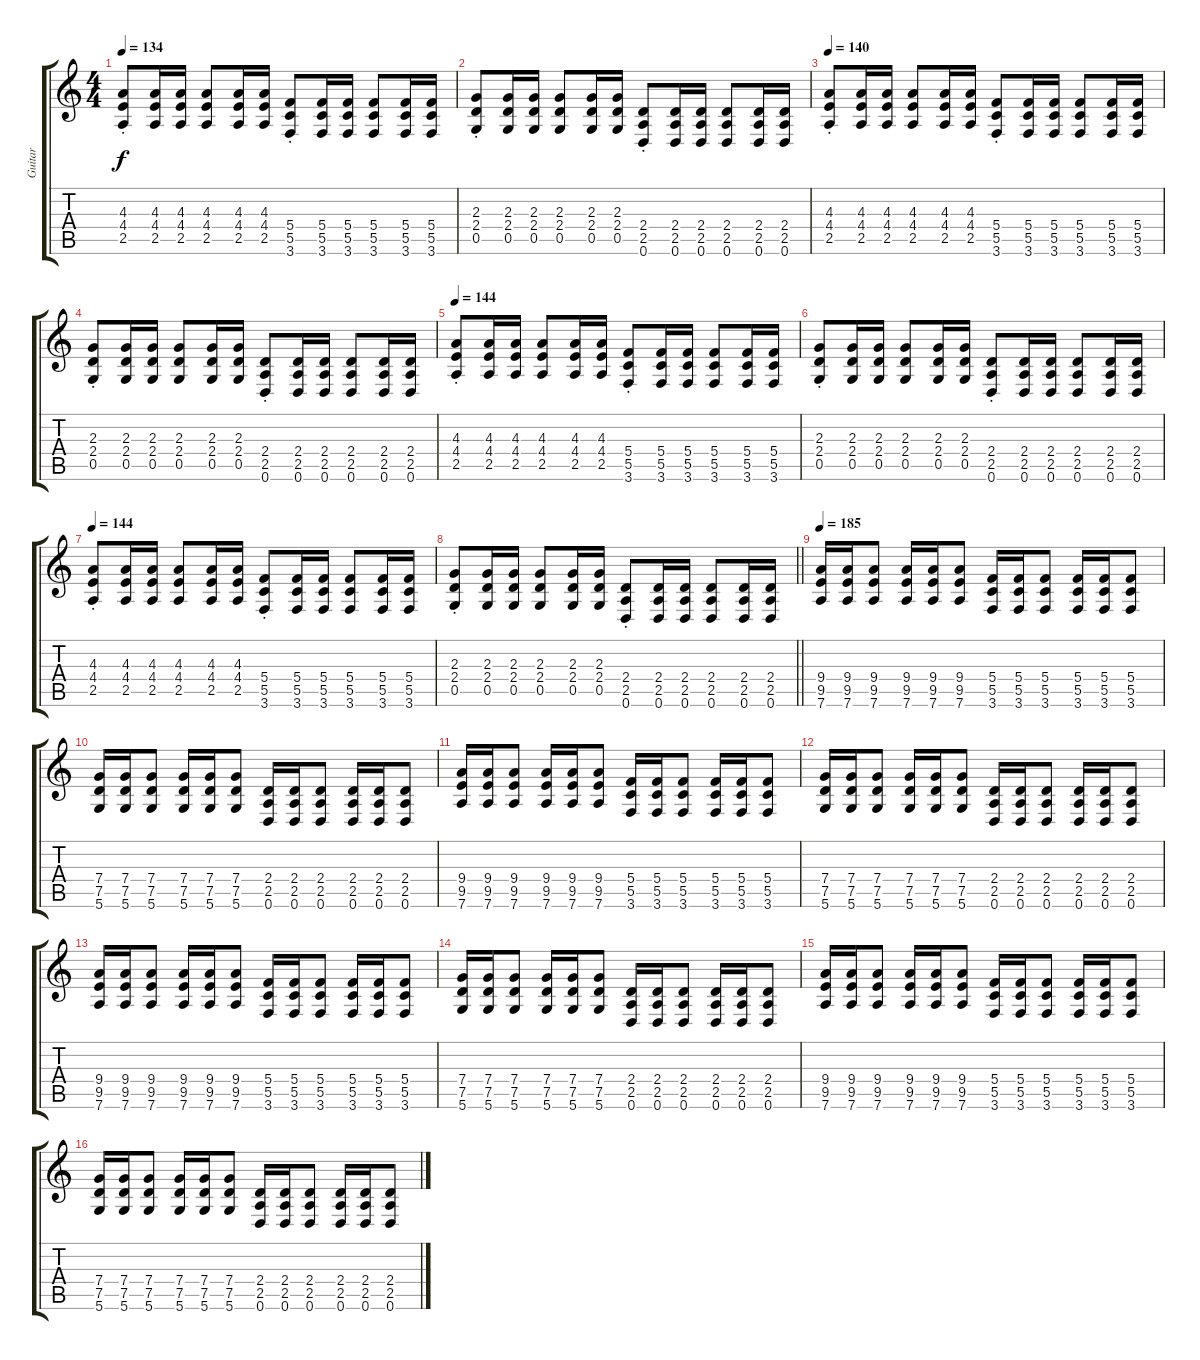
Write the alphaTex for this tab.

\track ("Guitar" "Guitar") {instrument distortionguitar}
\staff {score tabs}
\tuning (D4 A3 F3 C3 G2 D2) {hide}
\ts (4 4)
\tempo 134
\clef g2
\ks c
(4.3{st} 4.4{st} 2.5{st}).8{dy f} (4.3 4.4 2.5).16 (4.3 4.4 2.5).16 (4.3 4.4 2.5).8 (4.3 4.4 2.5).16 (4.3 4.4 2.5).16 (5.4{st} 5.5{st} 3.6{st}).8 (5.4 5.5 3.6).16 (5.4 5.5 3.6).16 (5.4 5.5 3.6).8 (5.4 5.5 3.6).16 (5.4 5.5 3.6).16 |
(2.3{st} 2.4{st} 0.5{st}).8 (2.3 2.4 0.5).16 (2.3 2.4 0.5).16 (2.3 2.4 0.5).8 (2.3 2.4 0.5).16 (2.3 2.4 0.5).16 (2.4{st} 2.5{st} 0.6{st}).8 (2.4 2.5 0.6).16 (2.4 2.5 0.6).16 (2.4 2.5 0.6).8 (2.4 2.5 0.6).16 (2.4 2.5 0.6).16 |
\tempo 140
(4.3{st} 4.4{st} 2.5{st}).8 (4.3 4.4 2.5).16 (4.3 4.4 2.5).16 (4.3 4.4 2.5).8 (4.3 4.4 2.5).16 (4.3 4.4 2.5).16 (5.4{st} 5.5{st} 3.6{st}).8 (5.4 5.5 3.6).16 (5.4 5.5 3.6).16 (5.4 5.5 3.6).8 (5.4 5.5 3.6).16 (5.4 5.5 3.6).16 |
(2.3{st} 2.4{st} 0.5{st}).8 (2.3 2.4 0.5).16 (2.3 2.4 0.5).16 (2.3 2.4 0.5).8 (2.3 2.4 0.5).16 (2.3 2.4 0.5).16 (2.4{st} 2.5{st} 0.6{st}).8 (2.4 2.5 0.6).16 (2.4 2.5 0.6).16 (2.4 2.5 0.6).8 (2.4 2.5 0.6).16 (2.4 2.5 0.6).16 |
\tempo 144
(4.3{st} 4.4{st} 2.5{st}).8 (4.3 4.4 2.5).16 (4.3 4.4 2.5).16 (4.3 4.4 2.5).8 (4.3 4.4 2.5).16 (4.3 4.4 2.5).16 (5.4{st} 5.5{st} 3.6{st}).8 (5.4 5.5 3.6).16 (5.4 5.5 3.6).16 (5.4 5.5 3.6).8 (5.4 5.5 3.6).16 (5.4 5.5 3.6).16 |
(2.3{st} 2.4{st} 0.5{st}).8 (2.3 2.4 0.5).16 (2.3 2.4 0.5).16 (2.3 2.4 0.5).8 (2.3 2.4 0.5).16 (2.3 2.4 0.5).16 (2.4{st} 2.5{st} 0.6{st}).8 (2.4 2.5 0.6).16 (2.4 2.5 0.6).16 (2.4 2.5 0.6).8 (2.4 2.5 0.6).16 (2.4 2.5 0.6).16 |
\tempo 144
(4.3{st} 4.4{st} 2.5{st}).8 (4.3 4.4 2.5).16 (4.3 4.4 2.5).16 (4.3 4.4 2.5).8 (4.3 4.4 2.5).16 (4.3 4.4 2.5).16 (5.4{st} 5.5{st} 3.6{st}).8 (5.4 5.5 3.6).16 (5.4 5.5 3.6).16 (5.4 5.5 3.6).8 (5.4 5.5 3.6).16 (5.4 5.5 3.6).16 |
\barLineRight lightlight
(2.3{st} 2.4{st} 0.5{st}).8 (2.3 2.4 0.5).16 (2.3 2.4 0.5).16 (2.3 2.4 0.5).8 (2.3 2.4 0.5).16 (2.3 2.4 0.5).16 (2.4{st} 2.5{st} 0.6{st}).8 (2.4 2.5 0.6).16 (2.4 2.5 0.6).16 (2.4 2.5 0.6).8 (2.4 2.5 0.6).16 (2.4 2.5 0.6).16 |
\tempo 185
(9.4 9.5 7.6).16 (9.4 9.5 7.6).16 (9.4 9.5 7.6).8 (9.4 9.5 7.6).16 (9.4 9.5 7.6).16 (9.4 9.5 7.6).8 (5.4 5.5 3.6).16 (5.4 5.5 3.6).16 (5.4 5.5 3.6).8 (5.4 5.5 3.6).16 (5.4 5.5 3.6).16 (5.4 5.5 3.6).8 |
(7.4 7.5 5.6).16 (7.4 7.5 5.6).16 (7.4 7.5 5.6).8 (7.4 7.5 5.6).16 (7.4 7.5 5.6).16 (7.4 7.5 5.6).8 (2.4 2.5 0.6).16 (2.4 2.5 0.6).16 (2.4 2.5 0.6).8 (2.4 2.5 0.6).16 (2.4 2.5 0.6).16 (2.4 2.5 0.6).8 |
(9.4 9.5 7.6).16 (9.4 9.5 7.6).16 (9.4 9.5 7.6).8 (9.4 9.5 7.6).16 (9.4 9.5 7.6).16 (9.4 9.5 7.6).8 (5.4 5.5 3.6).16 (5.4 5.5 3.6).16 (5.4 5.5 3.6).8 (5.4 5.5 3.6).16 (5.4 5.5 3.6).16 (5.4 5.5 3.6).8 |
(7.4 7.5 5.6).16 (7.4 7.5 5.6).16 (7.4 7.5 5.6).8 (7.4 7.5 5.6).16 (7.4 7.5 5.6).16 (7.4 7.5 5.6).8 (2.4 2.5 0.6).16 (2.4 2.5 0.6).16 (2.4 2.5 0.6).8 (2.4 2.5 0.6).16 (2.4 2.5 0.6).16 (2.4 2.5 0.6).8 |
(9.4 9.5 7.6).16 (9.4 9.5 7.6).16 (9.4 9.5 7.6).8 (9.4 9.5 7.6).16 (9.4 9.5 7.6).16 (9.4 9.5 7.6).8 (5.4 5.5 3.6).16 (5.4 5.5 3.6).16 (5.4 5.5 3.6).8 (5.4 5.5 3.6).16 (5.4 5.5 3.6).16 (5.4 5.5 3.6).8 |
(7.4 7.5 5.6).16 (7.4 7.5 5.6).16 (7.4 7.5 5.6).8 (7.4 7.5 5.6).16 (7.4 7.5 5.6).16 (7.4 7.5 5.6).8 (2.4 2.5 0.6).16 (2.4 2.5 0.6).16 (2.4 2.5 0.6).8 (2.4 2.5 0.6).16 (2.4 2.5 0.6).16 (2.4 2.5 0.6).8 |
(9.4 9.5 7.6).16 (9.4 9.5 7.6).16 (9.4 9.5 7.6).8 (9.4 9.5 7.6).16 (9.4 9.5 7.6).16 (9.4 9.5 7.6).8 (5.4 5.5 3.6).16 (5.4 5.5 3.6).16 (5.4 5.5 3.6).8 (5.4 5.5 3.6).16 (5.4 5.5 3.6).16 (5.4 5.5 3.6).8 |
(7.4 7.5 5.6).16 (7.4 7.5 5.6).16 (7.4 7.5 5.6).8 (7.4 7.5 5.6).16 (7.4 7.5 5.6).16 (7.4 7.5 5.6).8 (2.4 2.5 0.6).16 (2.4 2.5 0.6).16 (2.4 2.5 0.6).8 (2.4 2.5 0.6).16 (2.4 2.5 0.6).16 (2.4 2.5 0.6).8
